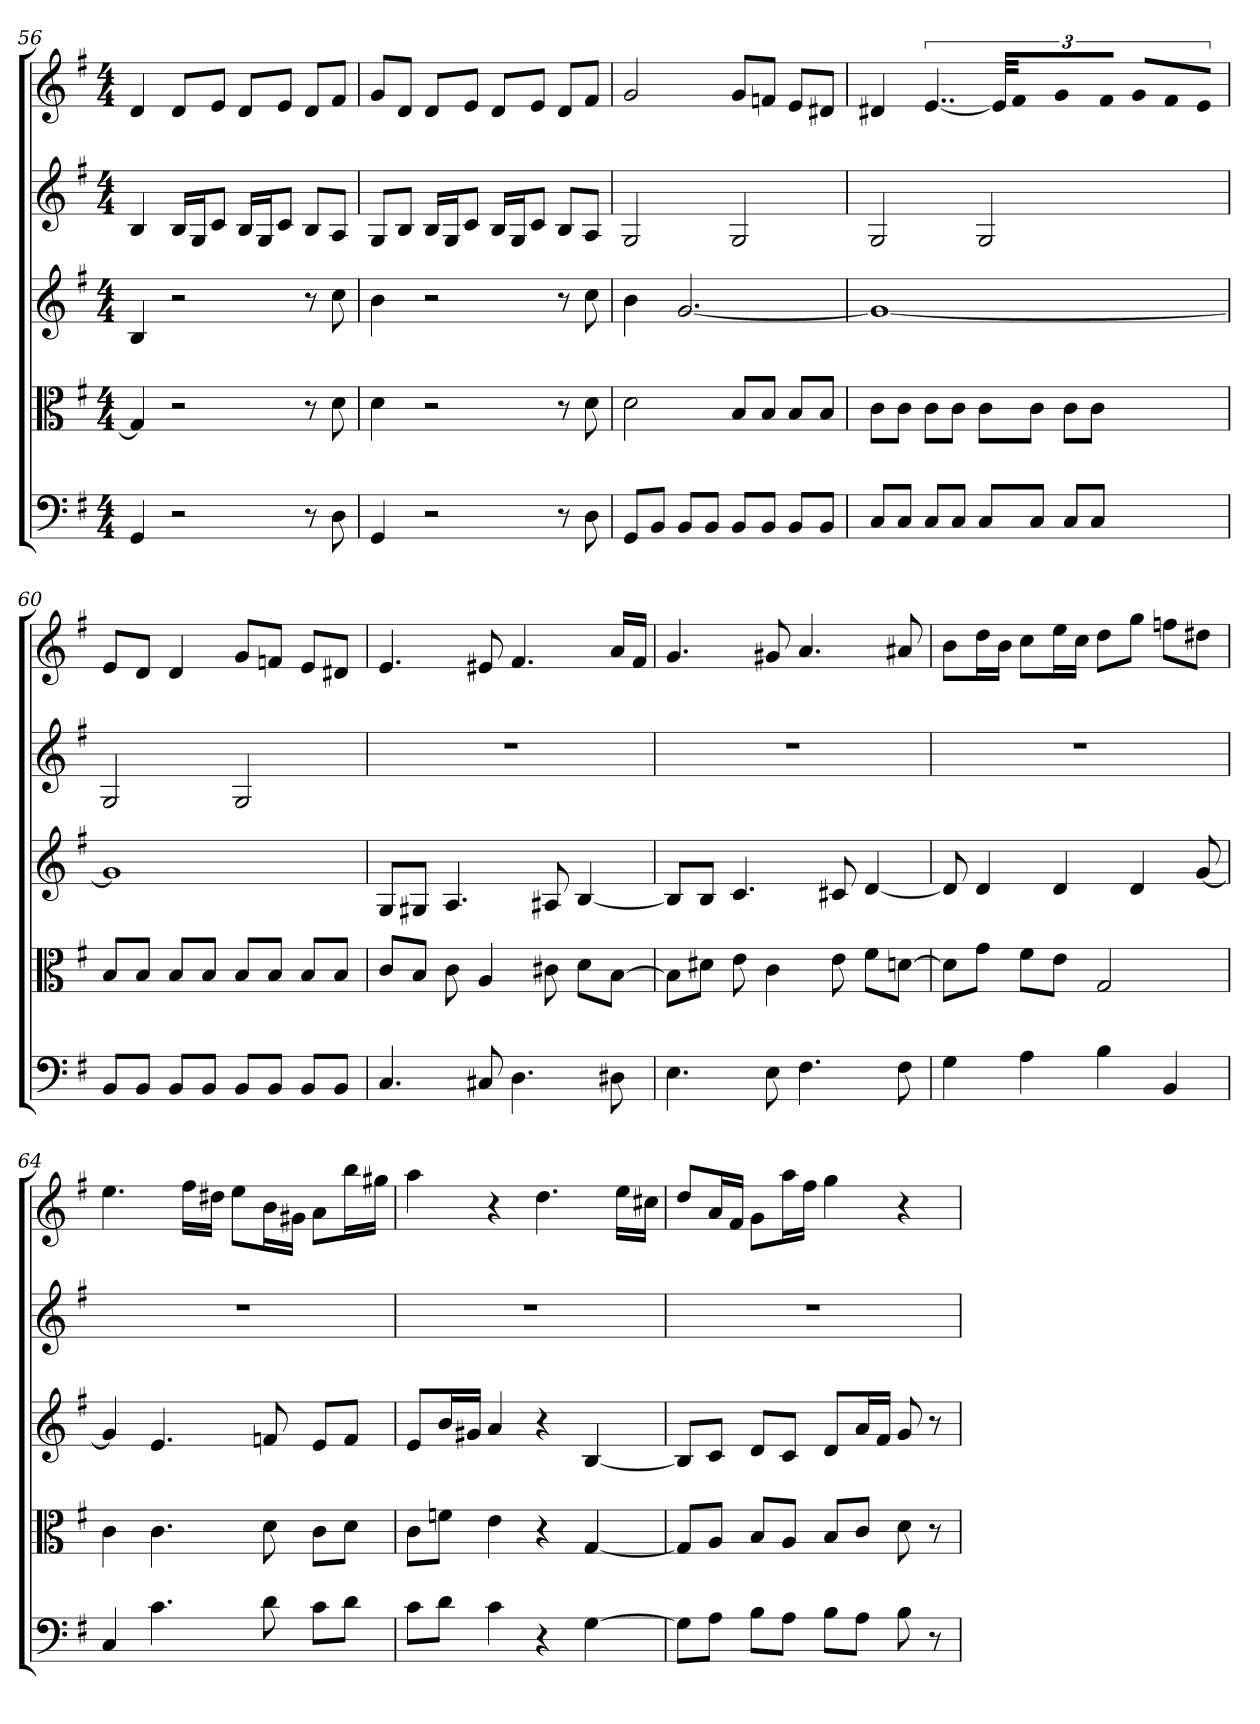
**kern	**kern	**kern	**kern	**kern
*part5	*part4	*part3	*part2	*part1
*staff5	*staff4	*staff3	*staff2	*staff1
*clefF4	*clefC3	*	*	*
*k[f#]	*k[f#]	*k[f#]	*k[f#]	*k[f#]
*G:	*G:	*G:	*G:	*G:
*M4/4	*M4/4	*M4/4	*M4/4	*M4/4
=56	=56	=56	=56	=56
4GG	4G]	4B	4B	4d
2r	2r	2r	16BLL	8dL
.	.	.	16GJ	.
.	.	.	8cJ	8eJ
.	.	.	16BLL	8dL
.	.	.	16GJ	.
.	.	.	8cJ	8eJ
8r	8r	8r	8BL	8dL
8D	8d	8cc	8AJ	8f#J
=57	=57	=57	=57	=57
4GG	4d	4b	8GL	8gL
.	.	.	8BJ	8dJ
2r	2r	2r	16BLL	8dL
.	.	.	16GJ	.
.	.	.	8cJ	8eJ
.	.	.	16BLL	8dL
.	.	.	16GJ	.
.	.	.	8cJ	8eJ
8r	8r	8r	8BL	8dL
8D	8d	8cc	8AJ	8f#J
=58	=58	=58	=58	=58
8GG/L	2d	4b	2G	2g
8BB/J	.	.	.	.
8BB/L	.	[2.g	.	.
8BB/J	.	.	.	.
8BB/L	8B/L	.	2G	8gL
8BB/J	8B/J	.	.	8fnJ
8BB/L	8B/L	.	.	8eL
8BB/J	8B/J	.	.	8d#XJ
=59	=59	=59	=59	=59
8C/L	8c\L	1g_	2G	4d#X
8C/J	8c\J	.	.	.
8C/L	8c\L	.	.	[6..e
8C/J	8c\J	.	.	.
8C/L	8c\L	.	2G	.
.	.	.	.	48eKLL]
.	.	.	.	16f#J
8C/J	8c\J	.	.	16gL
.	.	.	.	16f#JJ
8C/L	8c\L	.	.	8gL
8C/J	8c\J	.	.	16f#L
.	.	.	.	16eJJ
=60	=60	=60	=60	=60
8BB/L	8B/L	1g]	2G	8eL
8BB/J	8B/J	.	.	8dJ
8BB/L	8B/L	.	.	4d
8BB/J	8B/J	.	.	.
8BB/L	8B/L	.	2G	8gL
8BB/J	8B/J	.	.	8fnJ
8BB/L	8B/L	.	.	8eL
8BB/J	8B/J	.	.	8d#XJ
=61	=61	=61	=61	=61
4.C	8c/L	8GL	1r	4.e
.	8B/J	8G#XJ	.	.
.	8c	4.A	.	.
8C#X	4A	.	.	8e#X
4.D	.	.	.	4.f#
.	8c#X	8A#X	.	.
.	8d\L	[4B	.	.
8D#X	[8B\J	.	.	16aLL
.	.	.	.	16f#JJ
=62	=62	=62	=62	=62
4.E	8B\L]	8BL]	1r	4.g
.	8d#X\J	8BJ	.	.
.	8e	4.c	.	.
8E	4c	.	.	8g#X
4.F#	.	.	.	4.a
.	8e	8c#X	.	.
.	8f#\L	[4d	.	.
8F#	[8dn\J	.	.	8a#X
=63	=63	=63	=63	=63
4G	8d\L]	8d]	1r	8bL
.	8g\J	4d	.	16ddL
.	.	.	.	16bJJ
4A	8f#\L	.	.	8ccL
.	8e\J	4d	.	16eeL
.	.	.	.	16ccJJ
4B	2G	.	.	8ddL
.	.	4d	.	8ggJ
4BB	.	.	.	8ffnL
.	.	[8g	.	8dd#XJ
=64	=64	=64	=64	=64
4C	4c	4g]	1r	4.ee
4.c	4.c	4.e	.	.
.	.	.	.	16ff#LL
.	.	.	.	16dd#XJJ
.	.	.	.	8eeL
8d	8d	8fn	.	16bL
.	.	.	.	16g#XJJ
8c\L	8c\L	8eL	.	8aL
8d\J	8d\J	8fJ	.	16bbL
.	.	.	.	16gg#XJJ
=65	=65	=65	=65	=65
8c\L	8c\L	8eL	1r	4aa
8d\J	8fn\J	16bL	.	.
.	.	16g#XJJ	.	.
4c	4e	4a	.	4r
4r	4r	4r	.	4.dd
[4G	[4G	[4B	.	.
.	.	.	.	16eeLL
.	.	.	.	16cc#XJJ
=66	=66	=66	=66	=66
8G\L]	8G/L]	8BL]	1r	8ddL
8A\J	8A/J	8cJ	.	16aL
.	.	.	.	16f#JJ
8B\L	8B/L	8dL	.	8gL
8A\J	8A/J	8cJ	.	16aaL
.	.	.	.	16ff#JJ
8B\L	8B/L	8dL	.	4gg
8A\J	8c/J	16aL	.	.
.	.	16f#JJ	.	.
8B	8d	8g	.	4r
8r	8r	8r	.	.
=	=	=	=	=
*-	*-	*-	*-	*-
